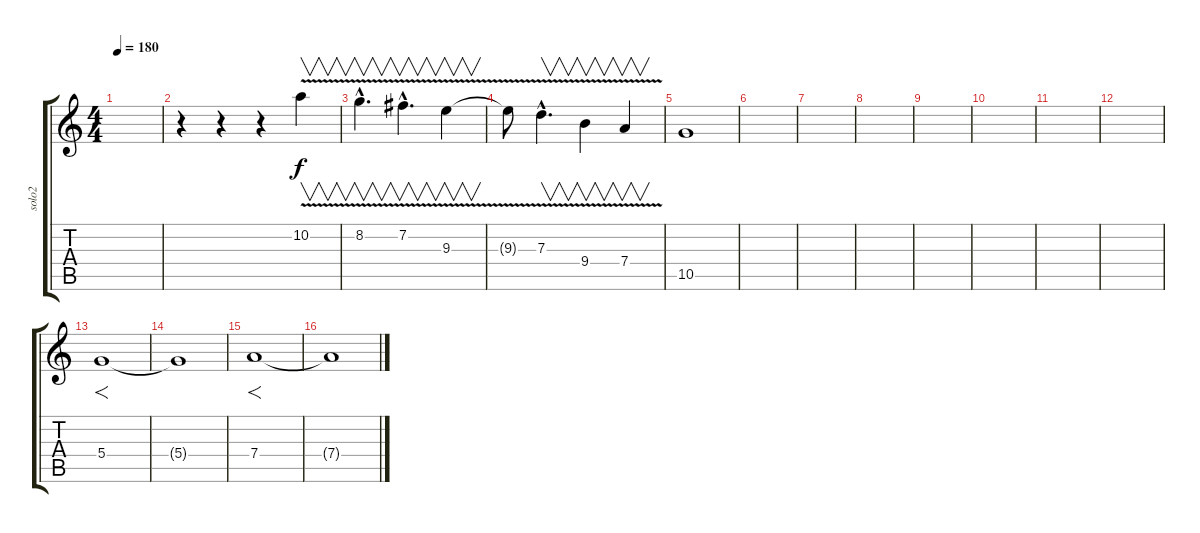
\track ("solo2" "solo2") {instrument overdrivenguitar}
\staff {score tabs}
\tuning (E4 B3 G3 D3 A2 E2) {hide}
\ts (4 4)
\tempo 180
\clef g2
\ks c
|
r.4 r.4 r.4 10.2{v}.4{v} |
8.2{v hac}.4{v d} 7.2{v hac}.4{v d} 9.3{v}.4{v} |
9.3{t}.8 7.3{v hac}.4{v d} 9.4{v}.4{v} 7.4{v}.4{v} |
10.5.1 |
|
|
|
|
|
|
|
5.4.1{f} |
5.4{t}.1 |
7.4.1{f} |
7.4{t}.1
